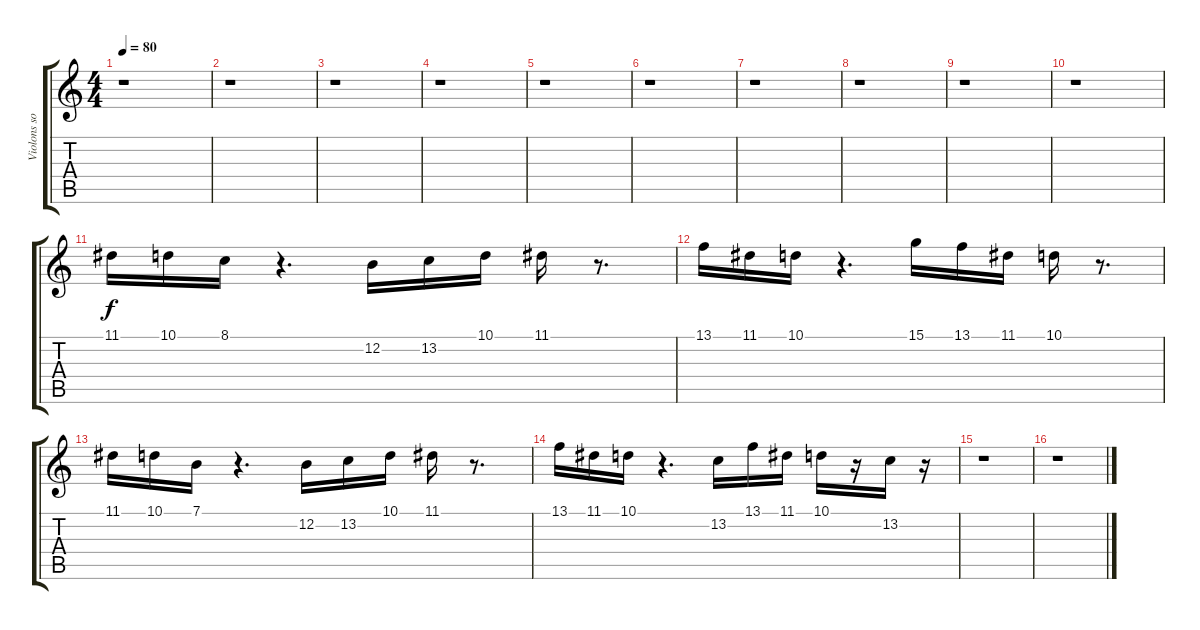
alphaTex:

\track ("Violons sopranos 1" "Violons so") {instrument stringensemble1}
\staff {score tabs}
\tuning (E4 B3 G3 D3 A2 E2) {hide}
\ts (4 4)
\tempo 80
\clef g2
\ks c
r.1{dy f} |
r.1 |
r.1 |
r.1 |
r.1 |
r.1 |
r.1 |
r.1 |
r.1 |
r.1 |
11.1.16 10.1.16 8.1.16 r.4{d} 12.2.16 13.2.16 10.1.16 11.1.16 r.8{d} |
13.1.16 11.1.16 10.1.16 r.4{d} 15.1.16 13.1.16 11.1.16 10.1.16 r.8{d} |
11.1.16 10.1.16 7.1.16 r.4{d} 12.2.16 13.2.16 10.1.16 11.1.16 r.8{d} |
13.1.16 11.1.16 10.1.16 r.4{d} 13.2.16 13.1.16 11.1.16 10.1.16 r.16 13.2.16 r.16 |
r.1 |
r.1
